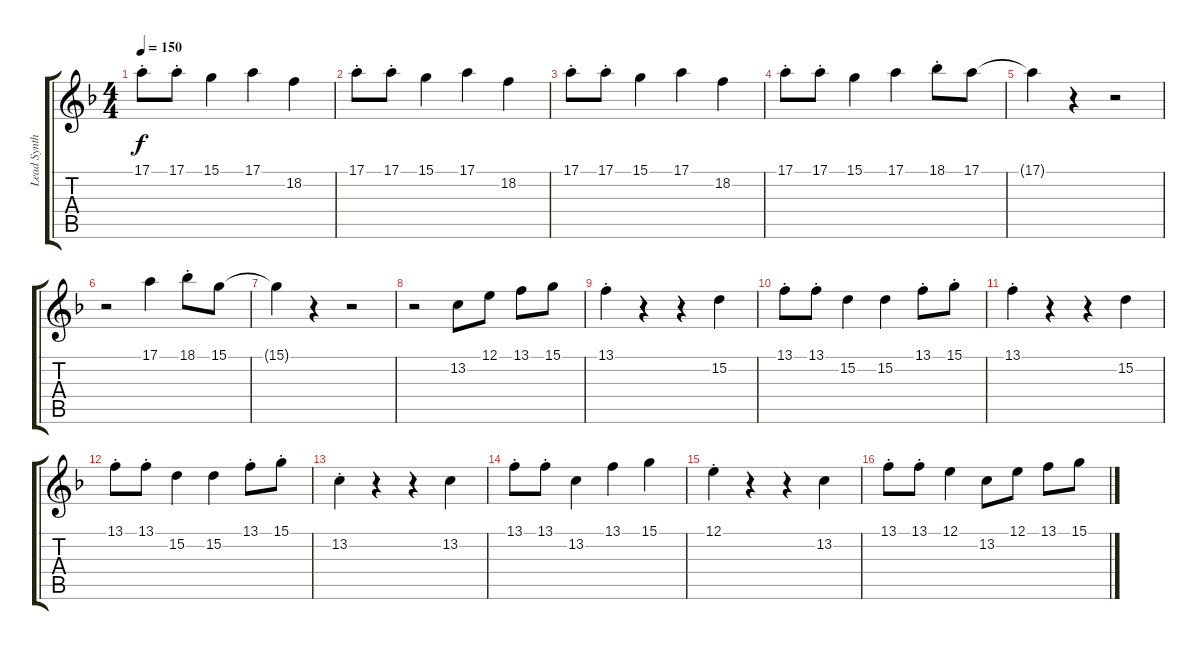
\track ("Lead Synth" "Lead Synth") {instrument lead1square}
\staff {score tabs}
\tuning (E4 B3 G3 D3 A2 E2) {hide}
\ts (4 4)
\tempo 150
\clef g2
\ks f
17.1{st}.8{dy f} 17.1{st}.8 15.1.4 17.1.4 18.2.4 |
17.1{st}.8 17.1{st}.8 15.1.4 17.1.4 18.2.4 |
17.1{st}.8 17.1{st}.8 15.1.4 17.1.4 18.2.4 |
17.1{st}.8 17.1{st}.8 15.1.4 17.1.4 18.1{st}.8 17.1.8 |
17.1{t}.4 r.4 r.2 |
r.2 17.1.4 18.1{st}.8 15.1.8 |
15.1{t}.4 r.4 r.2 |
r.2 13.2.8 12.1.8 13.1.8 15.1.8 |
13.1{st}.4 r.4 r.4 15.2.4 |
13.1{st}.8 13.1{st}.8 15.2.4 15.2.4 13.1{st}.8 15.1{st}.8 |
13.1{st}.4 r.4 r.4 15.2.4 |
13.1{st}.8 13.1{st}.8 15.2.4 15.2.4 13.1{st}.8 15.1{st}.8 |
13.2{st}.4 r.4 r.4 13.2.4 |
13.1{st}.8 13.1{st}.8 13.2.4 13.1.4 15.1.4 |
12.1{st}.4 r.4 r.4 13.2.4 |
13.1{st}.8 13.1{st}.8 12.1.4 13.2.8 12.1.8 13.1.8 15.1.8
